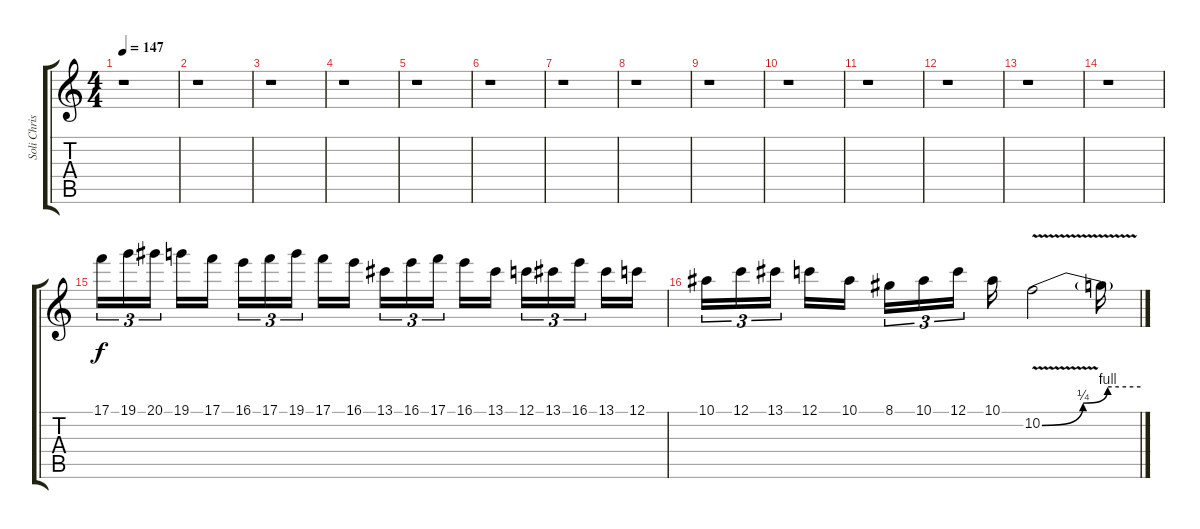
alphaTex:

\track ("Soli Christopher Amott" "Soli Chris") {instrument distortionguitar}
\staff {score tabs}
\tuning (C4 G3 Eb3 Bb2 F2 C2) {hide}
\ts (4 4)
\tempo 147
\clef g2
\ks c
r.1{dy mp} |
r.1 |
r.1 |
r.1 |
r.1 |
r.1 |
r.1 |
r.1 |
r.1 |
r.1 |
r.1 |
r.1 |
r.1 |
r.1 |
17.1.16{tu (3 2) dy f} 19.1.16{tu (3 2)} 20.1.16{tu (3 2)} 19.1.16 17.1.16 16.1.16{tu (3 2)} 17.1.16{tu (3 2)} 19.1.16{tu (3 2)} 17.1.16 16.1.16 13.1.16{tu (3 2)} 16.1.16{tu (3 2)} 17.1.16{tu (3 2)} 16.1.16 13.1.16 12.1.16{tu (3 2)} 13.1.16{tu (3 2)} 16.1.16{tu (3 2)} 13.1.16 12.1.16 |
10.1.16{tu (3 2)} 12.1.16{tu (3 2)} 13.1.16{tu (3 2)} 12.1.16 10.1.16 8.1.16{tu (3 2)} 10.1.16{tu (3 2)} 12.1.16{tu (3 2)} 10.1.16 10.2{be (custom 0 0 25 1 40 4 60 4) v}.2 10.2{t}.16
